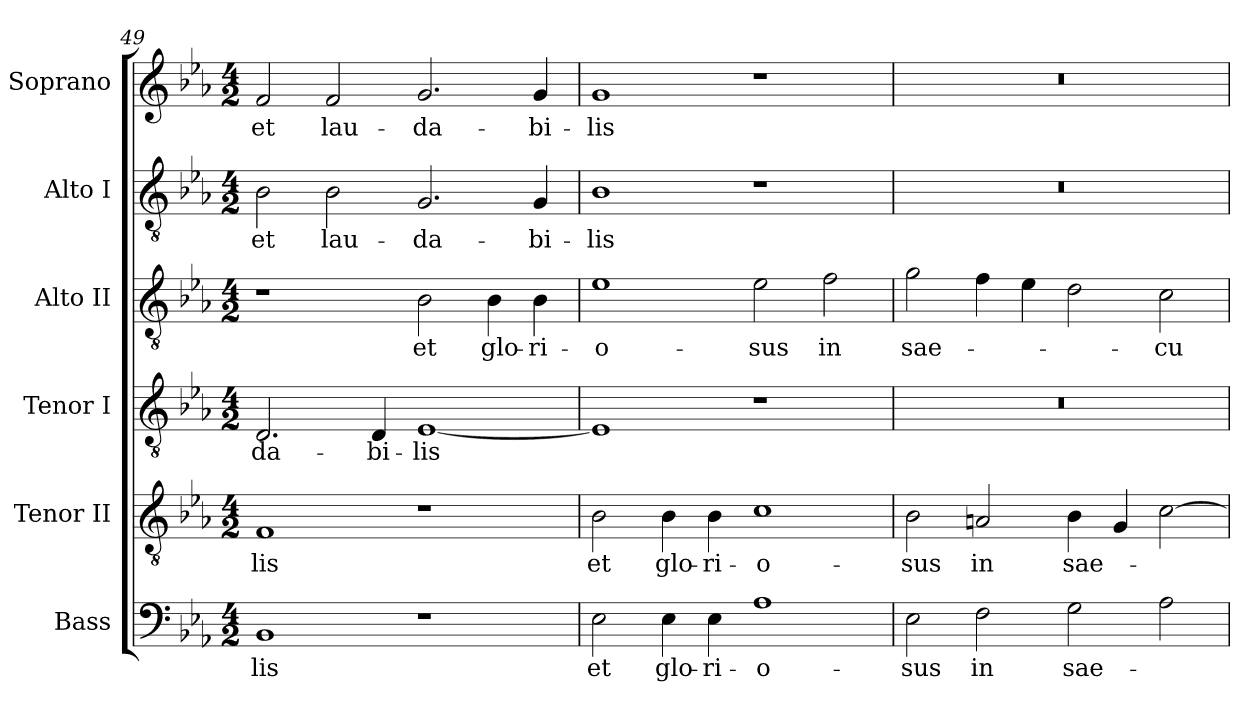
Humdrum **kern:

**kern	**text	**kern	**text	**kern	**text	**kern	**text	**kern	**text	**kern	**text
*part6	*part6	*part5	*part5	*part4	*part4	*part3	*part3	*part2	*part2	*part1	*part1
*staff6	*staff6	*staff5	*staff5	*staff4	*staff4	*staff3	*staff3	*staff2	*staff2	*staff1	*staff1
*I"Bass	*	*I"Tenor II	*	*I"Tenor I	*	*I"Alto II	*	*I"Alto I	*	*I"Soprano	*
*I'B	*	*	*	*I'T	*	*I'A	*	*	*	*	*
*clefF4	*	*clefGv2	*	*clefGv2	*	*clefGv2	*	*clefGv2	*	*clefG2	*
*k[b-e-a-]	*	*k[b-e-a-]	*	*k[b-e-a-]	*	*k[b-e-a-]	*	*k[b-e-a-]	*	*k[b-e-a-]	*
*E-:	*	*E-:	*	*E-:	*	*E-:	*	*E-:	*	*E-:	*
*M4/2	*	*M4/2	*	*M4/2	*	*M4/2	*	*M4/2	*	*M4/2	*
=49	=49	=49	=49	=49	=49	=49	=49	=49	=49	=49	=49
!	!LO:LY:b:color=#000000	!	!	!	!	!	!	!	!	!	!
!	!	!	!LO:LY:b:color=#000000	!	!	!	!	!	!	!	!
!	!	!	!	!	!LO:LY:b:color=#000000	!	!	!	!	!	!
!	!	!	!	!	!	!	!	!	!LO:LY:b:color=#000000	!	!
!	!	!	!	!	!	!	!	!	!	!	!LO:LY:b:color=#000000
1BB-i	-lis	1Fi	-lis	2.Di/	-da-	1r	.	2B-i\	et	2fi/	et
!	!	!	!	!	!	!	!	!	!LO:LY:b:color=#000000	!	!
!	!	!	!	!	!	!	!	!	!	!	!LO:LY:b:color=#000000
.	.	.	.	.	.	.	.	2B-i\	lau-	2fi/	lau-
!	!	!	!	!	!LO:LY:b:color=#000000	!	!	!	!	!	!
.	.	.	.	4Di/	-bi-	.	.	.	.	.	.
!	!	!	!	!	!LO:LY:b:color=#000000	!	!	!	!	!	!
!	!	!	!	!	!	!	!LO:LY:b:color=#000000	!	!	!	!
!	!	!	!	!	!	!	!	!	!LO:LY:b:color=#000000	!	!
!	!	!	!	!	!	!	!	!	!	!	!LO:LY:b:color=#000000
1r	.	1r	.	[<1E-i	-lis	2B-i\	et	2.Gi/	-da-	2.gi/	-da-
!	!	!	!	!	!	!	!LO:LY:b:color=#000000	!	!	!	!
.	.	.	.	.	.	4B-i\	glo-	.	.	.	.
!	!	!	!	!	!	!	!LO:LY:b:color=#000000	!	!	!	!
!	!	!	!	!	!	!	!	!	!LO:LY:b:color=#000000	!	!
!	!	!	!	!	!	!	!	!	!	!	!LO:LY:b:color=#000000
.	.	.	.	.	.	4B-i\	-ri-	4Gi/	-bi-	4gi/	-bi-
=50	=50	=50	=50	=50	=50	=50	=50	=50	=50	=50	=50
!	!LO:LY:b:color=#000000	!	!	!	!	!	!	!	!	!	!
!	!	!	!LO:LY:b:color=#000000	!	!	!	!	!	!	!	!
!	!	!	!	!	!	!	!LO:LY:b:color=#000000	!	!	!	!
!	!	!	!	!	!	!	!	!	!LO:LY:b:color=#000000	!	!
!	!	!	!	!	!	!	!	!	!	!	!LO:LY:b:color=#000000
2E-i\	et	2B-i\	et	1E-i]	.	1e-i	-o-	1B-i	-lis	1gi	-lis
!	!LO:LY:b:color=#000000	!	!	!	!	!	!	!	!	!	!
!	!	!	!LO:LY:b:color=#000000	!	!	!	!	!	!	!	!
4E-i\	glo-	4B-i\	glo-	.	.	.	.	.	.	.	.
!	!LO:LY:b:color=#000000	!	!	!	!	!	!	!	!	!	!
!	!	!	!LO:LY:b:color=#000000	!	!	!	!	!	!	!	!
4E-i\	-ri-	4B-i\	-ri-	.	.	.	.	.	.	.	.
!	!LO:LY:b:color=#000000	!	!	!	!	!	!	!	!	!	!
!	!	!	!LO:LY:b:color=#000000	!	!	!	!	!	!	!	!
!	!	!	!	!	!	!	!LO:LY:b:color=#000000	!	!	!	!
1A-i	-o-	1ci	-o-	1r	.	2e-i\	-sus	1r	.	1r	.
!	!	!	!	!	!	!	!LO:LY:b:color=#000000	!	!	!	!
.	.	.	.	.	.	2fi\	in	.	.	.	.
=51	=51	=51	=51	=51	=51	=51	=51	=51	=51	=51	=51
!	!LO:LY:b:color=#000000	!	!	!	!	!	!	!	!	!	!
!	!	!	!LO:LY:b:color=#000000	!LO:N:vis=1	!	!	!	!	!	!	!
!	!	!	!	!	!	!	!LO:LY:b:color=#000000	!LO:N:vis=1	!	!LO:N:vis=1	!
2E-i\	-sus	2B-i\	-sus	0r	.	2gi\	sae-	0r	.	0r	.
!	!LO:LY:b:color=#000000	!	!	!	!	!	!	!	!	!	!
!	!	!	!LO:LY:b:color=#000000	!	!	!	!	!	!	!	!
2Fi\	in	2Ani/	in	.	.	4fi\	.	.	.	.	.
.	.	.	.	.	.	4e-i\	.	.	.	.	.
!	!LO:LY:b:color=#000000	!	!	!	!	!	!	!	!	!	!
!	!	!	!LO:LY:b:color=#000000	!	!	!	!	!	!	!	!
2Gi\	sae-	4B-i\	sae-	.	.	2di\	.	.	.	.	.
.	.	4Gi/	.	.	.	.	.	.	.	.	.
!	!	!	!	!	!	!	!LO:LY:b:color=#000000	!	!	!	!
2A-i\	.	[>2ci\	.	.	.	2ci\	-cu-	.	.	.	.
=	=	=	=	=	=	=	=	=	=	=	=
*-	*-	*-	*-	*-	*-	*-	*-	*-	*-	*-	*-
